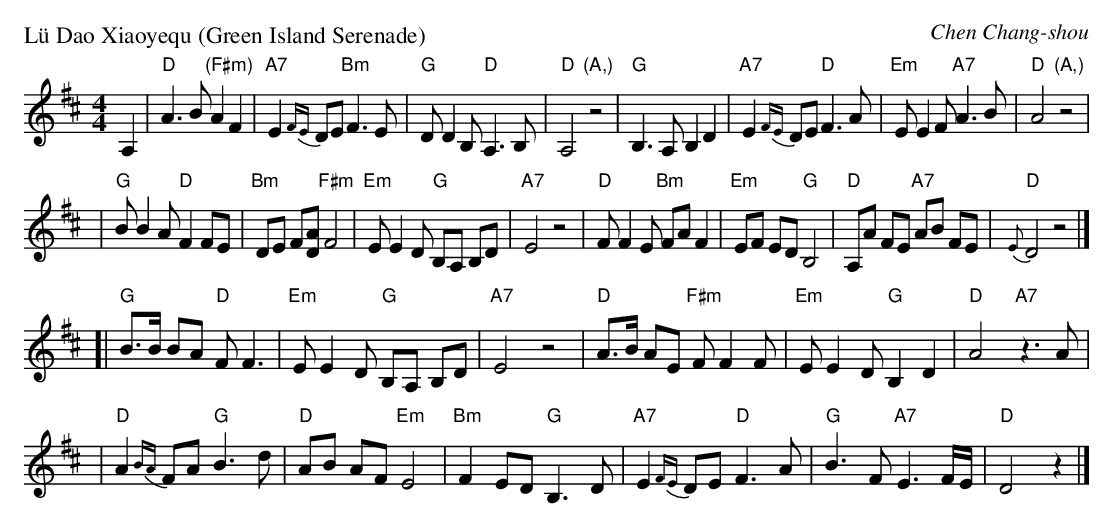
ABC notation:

X:1
P: L\"u Dao Xiaoyequ (Green Island Serenade)
C: Chen Chang-shou
M: 4/4
L: 1/8
K: D
A,2 \
| "D"A3 B "(F#m)"A2 F2 | "A7"E2 {FE}DE "Bm"F3 E \
| "G"DD2 B, "D"A,3 B, | "D"A,4 "(A,)"z4 \
| "G"B,3 A, B,2 D2 | "A7"E2 {FE}DE "D"F3 A \
| "Em"EE2 F "A7"A3 B | "D"A4 "(A,)"z4 |
| "G"BB2 A "D"F2 FE | "Bm"DE F[AD] "F#m"F4 \
| "Em"EE2 D "G"B,A, B,D | "A7"E4 z4 \
| "D"FF2 E "Bm"FA F2 | "Em"EF ED "G"B,4 \
| "D"A,A FE "A7"AB FE | "D"{E}D4 z4 |]
[|"G"B>B BA "D"F F3 | "Em"EE2 D "G"B,A, B,D | "A7"E4 z4 \
| "D"A>B AE "F#m"FF2 F | "Em"EE2 D "G"B,2 D2 | "D"A4 "A7"z3A |
| "D"A2 {BA}FA "G"B3 d | "D"AB AF "Em"E4 \
| "Bm"F2 ED "G"B,3 D | "A7"E2 {FE}DE "D"F3A \
| "G"B3 F "A7"E3 F/E/ | "D"D4 z2 |]
